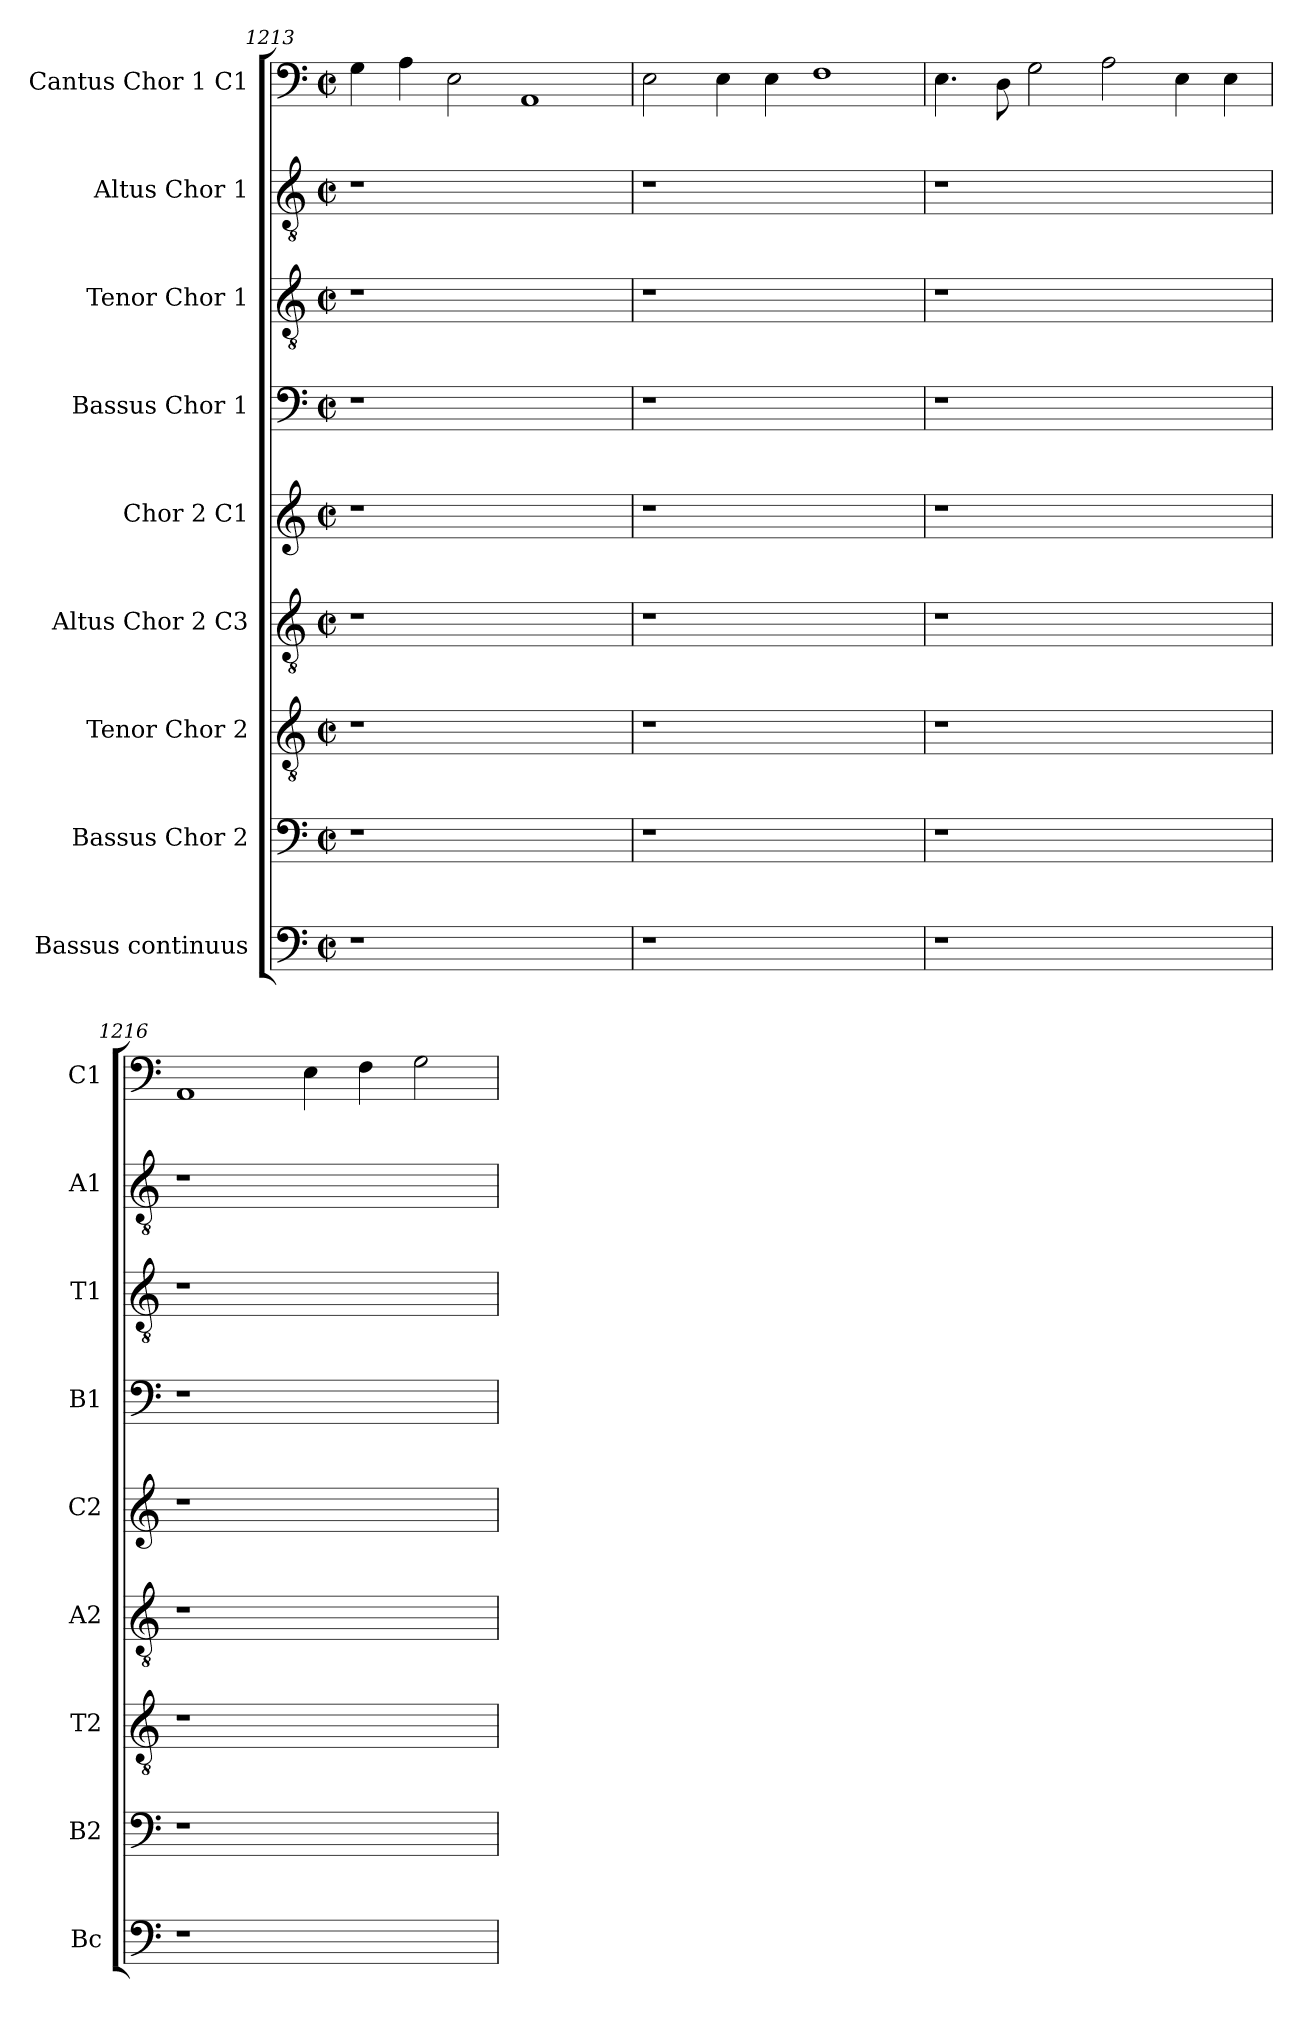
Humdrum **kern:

**kern	**kern	**kern	**kern	**kern	**kern	**kern	**kern	**kern
*part9	*part8	*part7	*part6	*part5	*part4	*part3	*part2	*part1
*staff9	*staff8	*staff7	*staff6	*staff5	*staff4	*staff3	*staff2	*staff1
*I"Bassus continuus	*I"Bassus Chor 2	*I"Tenor Chor 2	*I"Altus Chor 2 C3	*I"Chor 2 C1	*I"Bassus Chor 1	*I"Tenor Chor 1	*I"Altus Chor 1	*I"Cantus Chor 1 C1
*I'Bc	*I'B2	*I'T2	*I'A2	*I'C2	*I'B1	*I'T1	*I'A1	*I'C1
!!LO:LB:g=z
*clefF4	*clefF4	*clefGv2	*clefGv2	*clefG2	*clefF4	*clefGv2	*clefGv2	*clefF4
*ITrd7c12	*	*	*	*	*	*	*	*
*k[]	*k[]	*k[]	*k[]	*k[]	*k[]	*k[]	*k[]	*k[]
*C:	*C:	*C:	*C:	*C:	*C:	*C:	*C:	*C:
*M2/2	*M2/2	*M2/2	*M2/2	*M2/2	*M2/2	*M2/2	*M2/2	*M2/2
*met(c|)	*met(c|)	*met(c|)	*met(c|)	*met(c|)	*met(c|)	*met(c|)	*met(c|)	*met(c|)
=1213	=1213	=1213	=1213	=1213	=1213	=1213	=1213	=1213
1r	1r	1r	1r	1r	1r	1r	1r	4G\
.	.	.	.	.	.	.	.	4A\
.	.	.	.	.	.	.	.	2E\
1ryy	1ryy	1ryy	1ryy	1ryy	1ryy	1ryy	1ryy	1AA
=1214	=1214	=1214	=1214	=1214	=1214	=1214	=1214	=1214
1r	1r	1r	1r	1r	1r	1r	1r	2E\
.	.	.	.	.	.	.	.	4E\
.	.	.	.	.	.	.	.	4E\
1ryy	1ryy	1ryy	1ryy	1ryy	1ryy	1ryy	1ryy	1F
=1215	=1215	=1215	=1215	=1215	=1215	=1215	=1215	=1215
1r	1r	1r	1r	1r	1r	1r	1r	4.E\
.	.	.	.	.	.	.	.	8D\
.	.	.	.	.	.	.	.	2G\
1ryy	1ryy	1ryy	1ryy	1ryy	1ryy	1ryy	1ryy	2A\
.	.	.	.	.	.	.	.	4E\
.	.	.	.	.	.	.	.	4E\
=1216	=1216	=1216	=1216	=1216	=1216	=1216	=1216	=1216
1r	1r	1r	1r	1r	1r	1r	1r	1AA
1ryy	1ryy	1ryy	1ryy	1ryy	1ryy	1ryy	1ryy	4E\
.	.	.	.	.	.	.	.	4F\
.	.	.	.	.	.	.	.	2G\
=	=	=	=	=	=	=	=	=
*-	*-	*-	*-	*-	*-	*-	*-	*-
